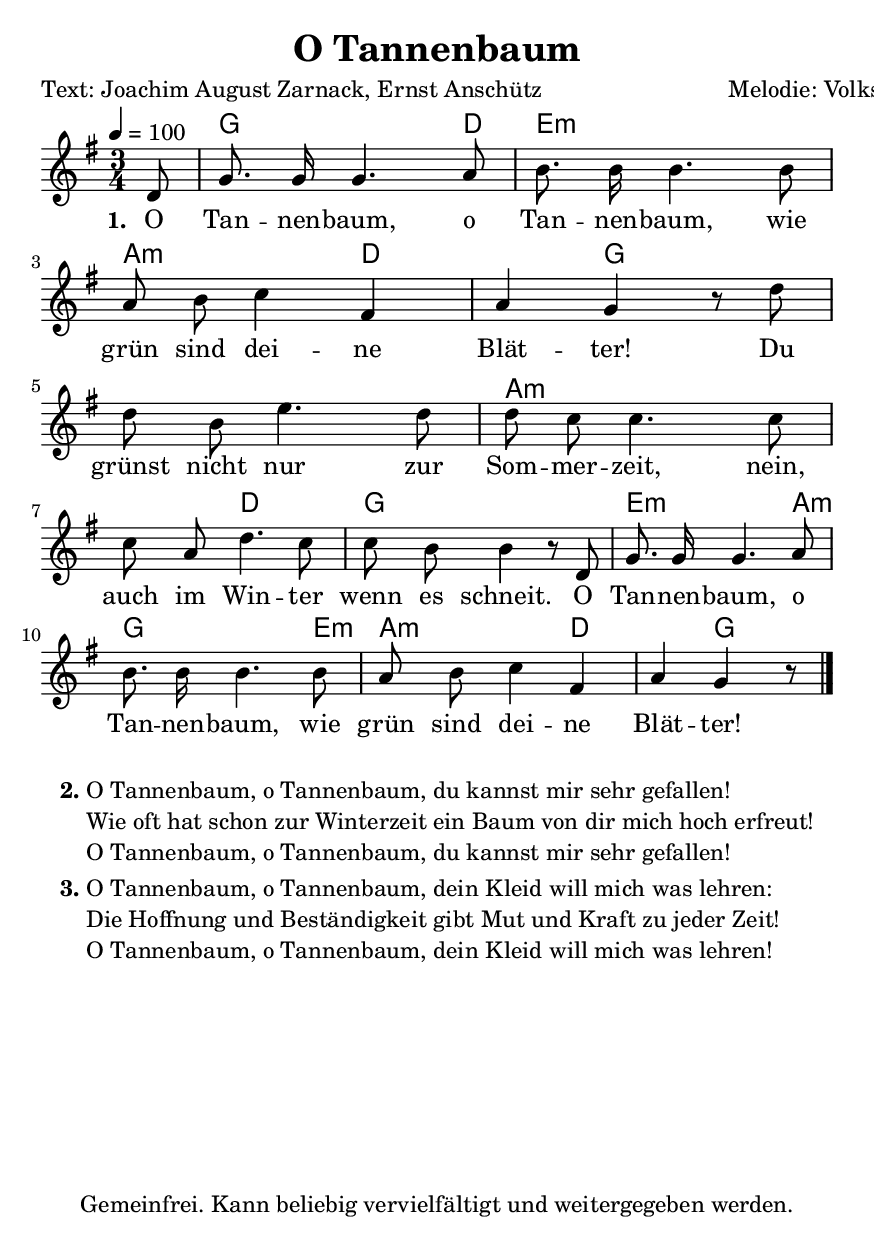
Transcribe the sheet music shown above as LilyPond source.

%=============================================
%   created by MuseScore Version: 0.9.6
%          Mittwoch, 17. November 2010
%=============================================
%
% geringfügige Änderungen von Hauke Rehr

\version "2.12.0"

\include "default.ly"

\header {
  title = "O Tannenbaum"
  composer = "Melodie: Volksweise"
  poet = "Text: Joachim August Zarnack, Ernst Anschütz"
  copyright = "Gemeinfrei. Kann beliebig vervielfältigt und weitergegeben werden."
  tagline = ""
}


AvoiceAA =  \relative c'{
  \autoBeamOff
  \clef treble
  \key f \major
  \tempo 4 = 100
  \time 3/4
  \partial 8
  c8     f8. f16 f4. g8      | % 1
  a8. a16 a4. a8      | % 2
  g a bes4 e,      | % 3
  g f r8 c'      | % 4
  c a d4. c8      | % 5
  c bes bes4. bes8      | % 6
  bes g c4. bes8      | % 7
  bes a a4 r8 c,      | % 8
  f8. f16 f4. g8      | % 9
  a8. a16 a4. a8      | % 10
  g a bes4 e,      | % 11
  \partial 1*5/8 g f r8 \bar "|."
}% end of last bar in partorvoice

ApartAverseA = \lyricmode {
  \set stanza = " 1. "
  O Tan -- nen -- baum, o Tan -- nen -- baum,
  wie grün sind dei -- ne Blät -- ter!
  Du grünst nicht nur zur Som -- mer -- zeit,
  nein, auch im Win -- ter wenn es schneit.
  O Tan -- nen -- baum, o Tan -- nen -- baum,
  wie grün sind dei -- ne Blät -- ter!
}

theChords = \chordmode {
  s8 f1*5/8 c8 d2.:m g2:m c2 f4 s4 s2. g2.:m s4 c2 f2. d4.:m s4 g8:m f4. s4 d8:m g2:m c2 f4
}%%end of chordlist


\score {
  <<
    \new ChordNames { \transpose f g {\theChords} }
    \context Staff = ApartA <<
        \context Voice = AvoiceAA \transpose f g {\AvoiceAA}
    >>
    \context Lyrics = ApartAverseA\lyricsto AvoiceAA  \ApartAverseA
  >>
 \layout {}
 \midi {}
}%% end of score-block


\markup {
  \fill-line {
    \column {
      \line {
        \bold "2." \column {
          "O Tannenbaum, o Tannenbaum, du kannst mir sehr gefallen!"
          "Wie oft hat schon zur Winterzeit ein Baum von dir mich hoch erfreut!"
          "O Tannenbaum, o Tannenbaum, du kannst mir sehr gefallen!"
        }
      }
      \hspace #0.1
      \line {
        \bold "3." \column {
          "O Tannenbaum, o Tannenbaum, dein Kleid will mich was lehren:"
          "Die Hoffnung und Beständigkeit gibt Mut und Kraft zu jeder Zeit!"
          "O Tannenbaum, o Tannenbaum, dein Kleid will mich was lehren!"
        }
      }
    }
  }
}

 % some settings % vim: sw=2 et
